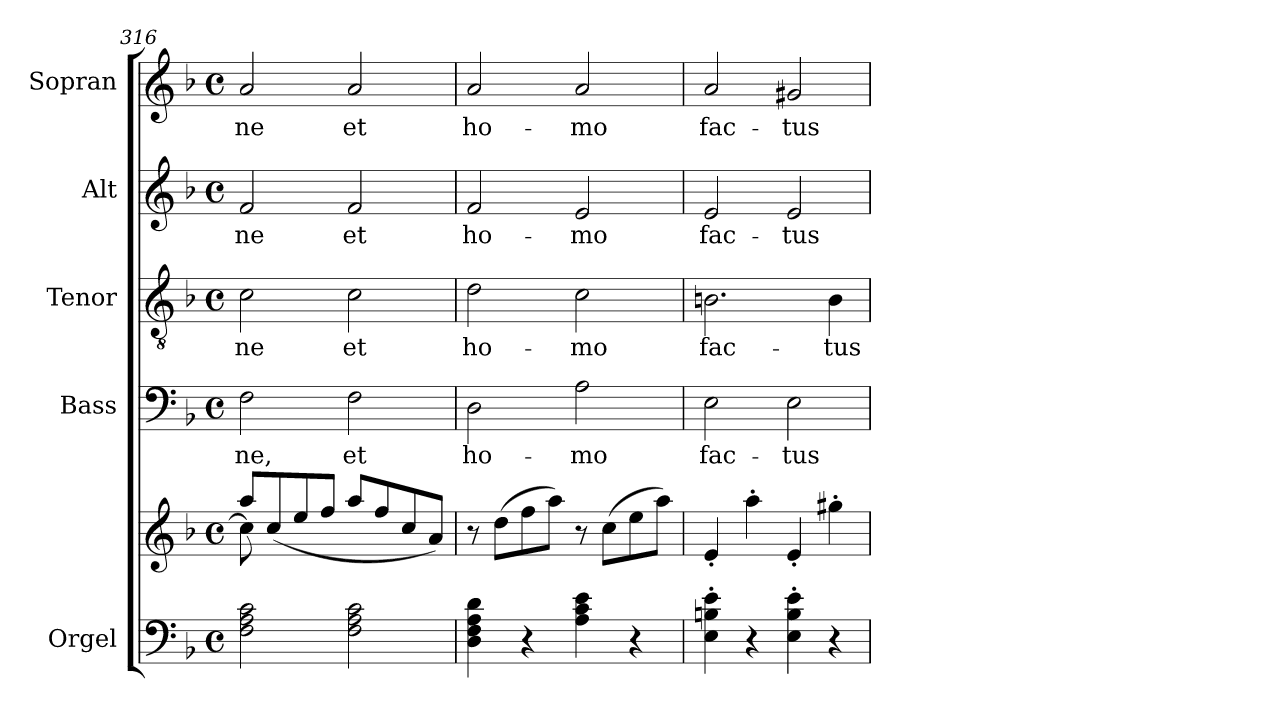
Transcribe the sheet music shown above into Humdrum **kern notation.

**kern	**kern	**kern	**text	**kern	**text	**kern	**text	**kern	**text
*part5	*part5	*part4	*part4	*part3	*part3	*part2	*part2	*part1	*part1
*staff6	*staff5	*staff4	*staff4	*staff3	*staff3	*staff2	*staff2	*staff1	*staff1
*I"Orgel	*	*I"Bass	*	*I"Tenor	*	*I"Alt	*	*I"Sopran	*
*I'Org.	*	*I'B	*	*I'T	*	*I'A	*	*I'S	*
*clefF4	*clefG2	*clefF4	*	*clefGv2	*	*clefG2	*	*clefG2	*
*k[b-]	*k[b-]	*k[b-]	*	*k[b-]	*	*k[b-]	*	*k[b-]	*
*F:	*F:	*F:	*	*F:	*	*F:	*	*F:	*
*M4/4	*M4/4	*M4/4	*	*M4/4	*	*M4/4	*	*M4/4	*
*met(c)	*met(c)	*met(c)	*	*met(c)	*	*met(c)	*	*met(c)	*
=316	=316	=316	=316	=316	=316	=316	=316	=316	=316
*	*^	*	*	*	*	*	*	*	*
!	!	!	!	!LO:LY:b	!	!LO:LY:b	!	!LO:LY:b	!	!LO:LY:b
2F\ 2A\ 2c\	8aa/L	8cc\]	2F\	-ne,	2c\	-ne	2f/	-ne	2a/	-ne
.	(<8cc/	2..ryy	.	.	.	.	.	.	.	.
.	8ee/	.	.	.	.	.	.	.	.	.
.	8ff/J	.	.	.	.	.	.	.	.	.
!	!	!	!	!LO:LY:b	!	!LO:LY:b	!	!LO:LY:b	!	!LO:LY:b
2F\ 2A\ 2c\	8aa/L	.	2F\	et	2c\	et	2f/	et	2a/	et
.	8ff/	.	.	.	.	.	.	.	.	.
.	8cc/	.	.	.	.	.	.	.	.	.
.	8a/J)	.	.	.	.	.	.	.	.	.
*	*v	*v	*	*	*	*	*	*	*	*
=317	=317	=317	=317	=317	=317	=317	=317	=317	=317
!	!	!	!LO:LY:b	!	!LO:LY:b	!	!LO:LY:b	!	!LO:LY:b
4D\ 4F\ 4A\ 4d\	8r	2D\	ho-	2d\	ho-	2f/	ho-	2a/	ho-
.	(>8dd\L	.	.	.	.	.	.	.	.
4r	8ff\	.	.	.	.	.	.	.	.
.	8aa\J)	.	.	.	.	.	.	.	.
!	!	!	!LO:LY:b	!	!LO:LY:b	!	!LO:LY:b	!	!LO:LY:b
4A\ 4c\ 4e\	8r	2A\	-mo	2c\	-mo	2e/	-mo	2a/	-mo
.	(>8cc\L	.	.	.	.	.	.	.	.
4r	8ee\	.	.	.	.	.	.	.	.
.	8aa\J)	.	.	.	.	.	.	.	.
=318	=318	=318	=318	=318	=318	=318	=318	=318	=318
!	!	!	!LO:LY:b	!	!LO:LY:b	!	!LO:LY:b	!	!LO:LY:b
4E\'> 4Bn\'> 4e\'>	4e'</	2E\	fac-	2.Bn\	fac-	2e/	fac-	2a/	fac-
4r	4aa'>\	.	.	.	.	.	.	.	.
!	!	!	!LO:LY:b	!	!	!	!LO:LY:b	!	!LO:LY:b
4E\'> 4B\'> 4e\'>	4e'</	2E\	-tus	.	.	2e/	-tus	2g#X/	-tus
!	!	!	!	!	!LO:LY:b	!	!	!	!
4r	4gg#X'>\	.	.	4B\	-tus	.	.	.	.
=	=	=	=	=	=	=	=	=	=
*-	*-	*-	*-	*-	*-	*-	*-	*-	*-
